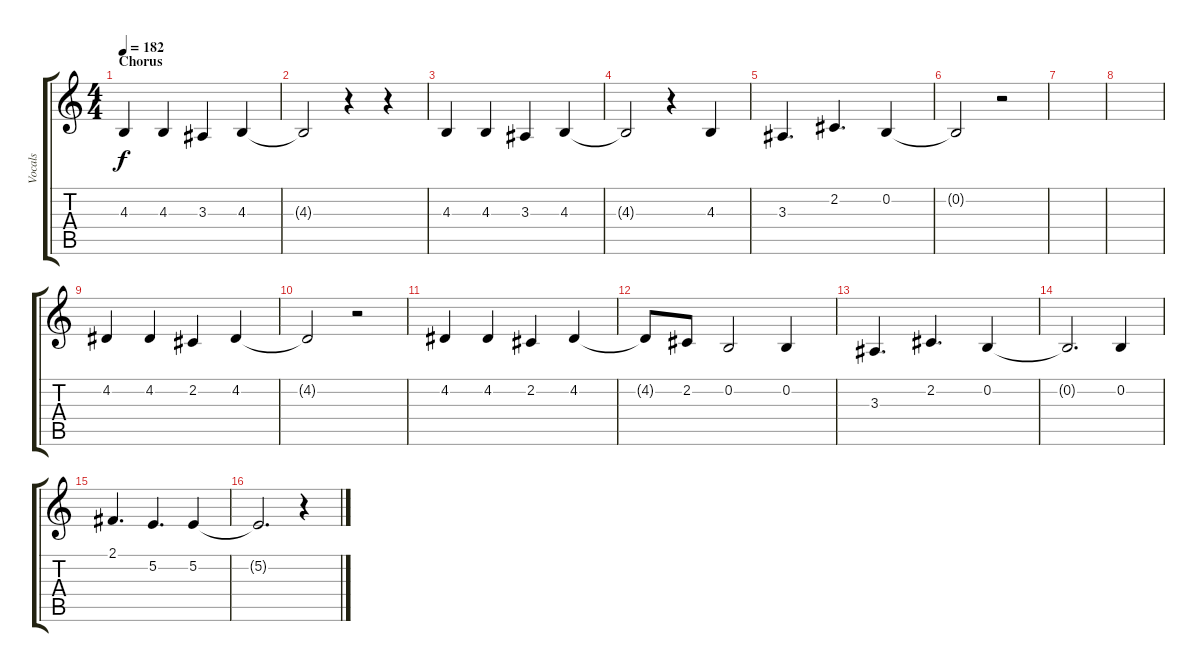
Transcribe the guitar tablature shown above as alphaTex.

\track ("Vocals" "Vocals") {instrument altosax}
\staff {score tabs}
\tuning (E4 B3 G3 D3 A2 E2) {hide}
\ts (4 4)
\section ("" "Chorus")
\tempo 182
\clef g2
\ks c
4.3.4{dy f} 4.3.4 3.3.4 4.3.4 |
4.3{t}.2 r.4 r.4 |
4.3.4 4.3.4 3.3.4 4.3.4 |
4.3{t}.2 r.4 4.3.4 |
3.3.4{d} 2.2.4{d} 0.2.4 |
0.2{t}.2 r.2 |
|
|
4.2.4 4.2.4 2.2.4 4.2.4 |
4.2{t}.2 r.2 |
4.2.4 4.2.4 2.2.4 4.2.4 |
4.2{t}.8 2.2.8 0.2.2 0.2.4 |
3.3.4{d} 2.2.4{d} 0.2.4 |
0.2{t}.2{d} 0.2.4 |
2.1.4{d} 5.2.4{d} 5.2.4 |
5.2{t}.2{d} r.4
